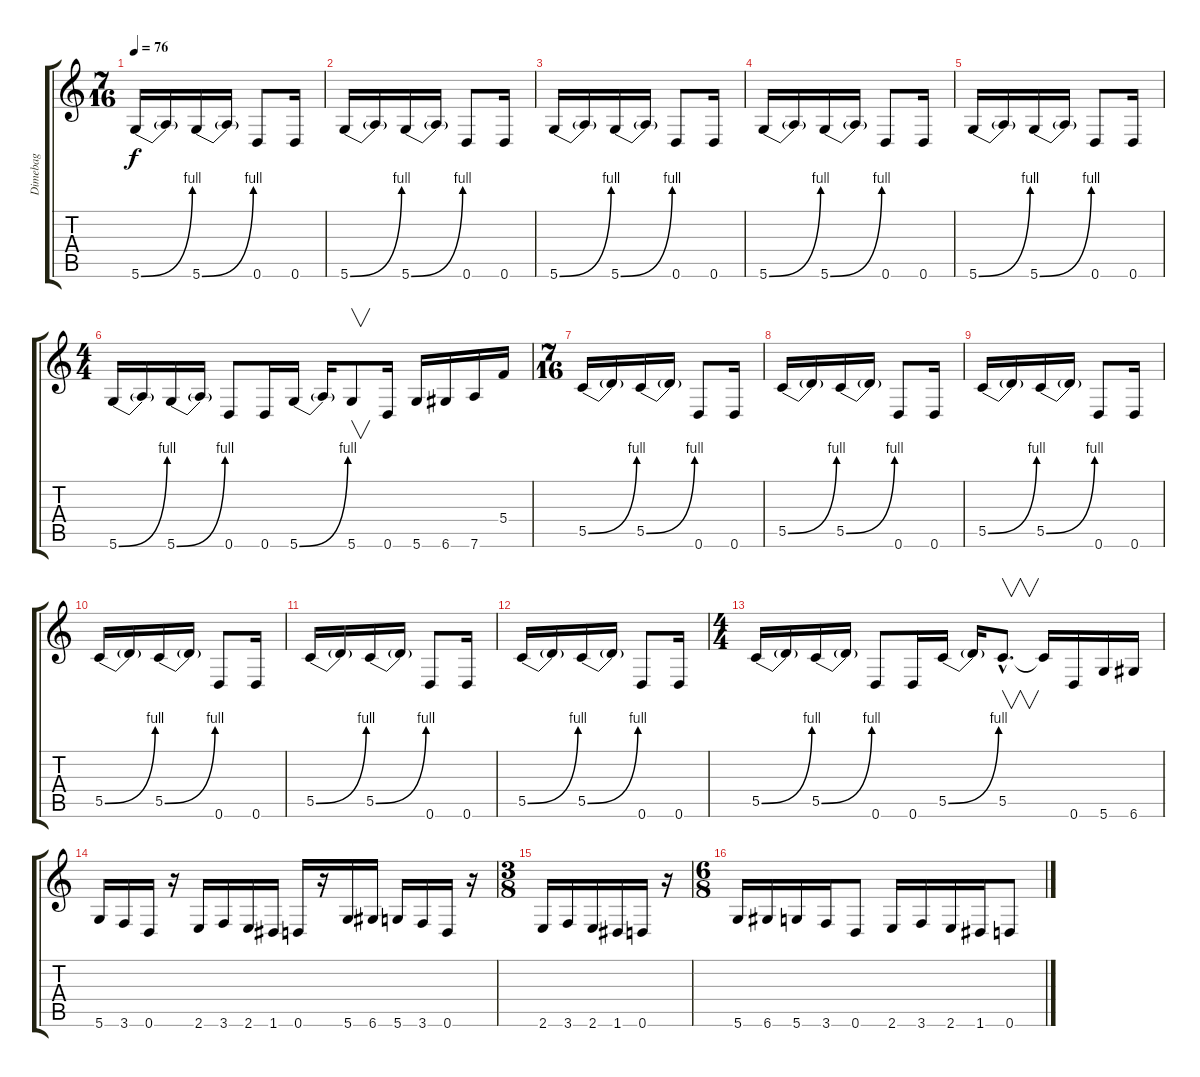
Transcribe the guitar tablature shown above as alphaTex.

\track ("Dimebag" "Dimebag") {instrument distortionguitar}
\staff {score tabs}
\tuning (D4 A3 F3 C3 G2 D2) {hide}
\ts (7 16)
\tempo 76
\clef g2
\ks c
5.6{be (bend 0 0 60 4)}.16{dy f} 5.6{t}.16 5.6{be (bend 0 0 60 4)}.16 5.6{t}.16 0.6.8 0.6.16 |
5.6{be (bend 0 0 60 4)}.16 5.6{t}.16 5.6{be (bend 0 0 60 4)}.16 5.6{t}.16 0.6.8 0.6.16 |
5.6{be (bend 0 0 60 4)}.16 5.6{t}.16 5.6{be (bend 0 0 60 4)}.16 5.6{t}.16 0.6.8 0.6.16 |
5.6{be (bend 0 0 60 4)}.16 5.6{t}.16 5.6{be (bend 0 0 60 4)}.16 5.6{t}.16 0.6.8 0.6.16 |
5.6{be (bend 0 0 60 4)}.16 5.6{t}.16 5.6{be (bend 0 0 60 4)}.16 5.6{t}.16 0.6.8 0.6.16 |
\ts (4 4)
5.6{be (bend 0 0 60 4)}.16 5.6{t}.16 5.6{be (bend 0 0 60 4)}.16 5.6{t}.16 0.6.8 0.6.16 5.6{be (bend 0 0 60 4)}.16 5.6{t}.16 5.6.8{v} 0.6.16 5.6.16 6.6.16 7.6.16 5.4.16 |
\ts (7 16)
5.5{be (bend 0 0 60 4)}.16 5.5{t}.16 5.5{be (bend 0 0 60 4)}.16 5.5{t}.16 0.6.8 0.6.16 |
5.5{be (bend 0 0 60 4)}.16 5.5{t}.16 5.5{be (bend 0 0 60 4)}.16 5.5{t}.16 0.6.8 0.6.16 |
5.5{be (bend 0 0 60 4)}.16 5.5{t}.16 5.5{be (bend 0 0 60 4)}.16 5.5{t}.16 0.6.8 0.6.16 |
5.5{be (bend 0 0 60 4)}.16 5.5{t}.16 5.5{be (bend 0 0 60 4)}.16 5.5{t}.16 0.6.8 0.6.16 |
5.5{be (bend 0 0 60 4)}.16 5.5{t}.16 5.5{be (bend 0 0 60 4)}.16 5.5{t}.16 0.6.8 0.6.16 |
5.5{be (bend 0 0 60 4)}.16 5.5{t}.16 5.5{be (bend 0 0 60 4)}.16 5.5{t}.16 0.6.8 0.6.16 |
\ts (4 4)
5.5{be (bend 0 0 60 4)}.16 5.5{t}.16 5.5{be (bend 0 0 60 4)}.16 5.5{t}.16 0.6.8 0.6.16 5.5{be (bend 0 0 60 4)}.16 5.5{t}.16 5.5{hac}.8{v d} 5.5{t}.16 0.6.16 5.6.16 6.6.16 |
5.6.16 3.6.16 0.6.16 r.16 2.6.16 3.6.16 2.6.16 1.6.16 0.6.16 r.16 5.6.16 6.6.16 5.6.16 3.6.16 0.6.16 r.16 |
\ts (3 8)
2.6.16 3.6.16 2.6.16 1.6.16 0.6.16 r.16 |
\ts (6 8)
5.6.16 6.6.16 5.6.16 3.6.16 0.6.8 2.6.16 3.6.16 2.6.16 1.6.16 0.6.8
